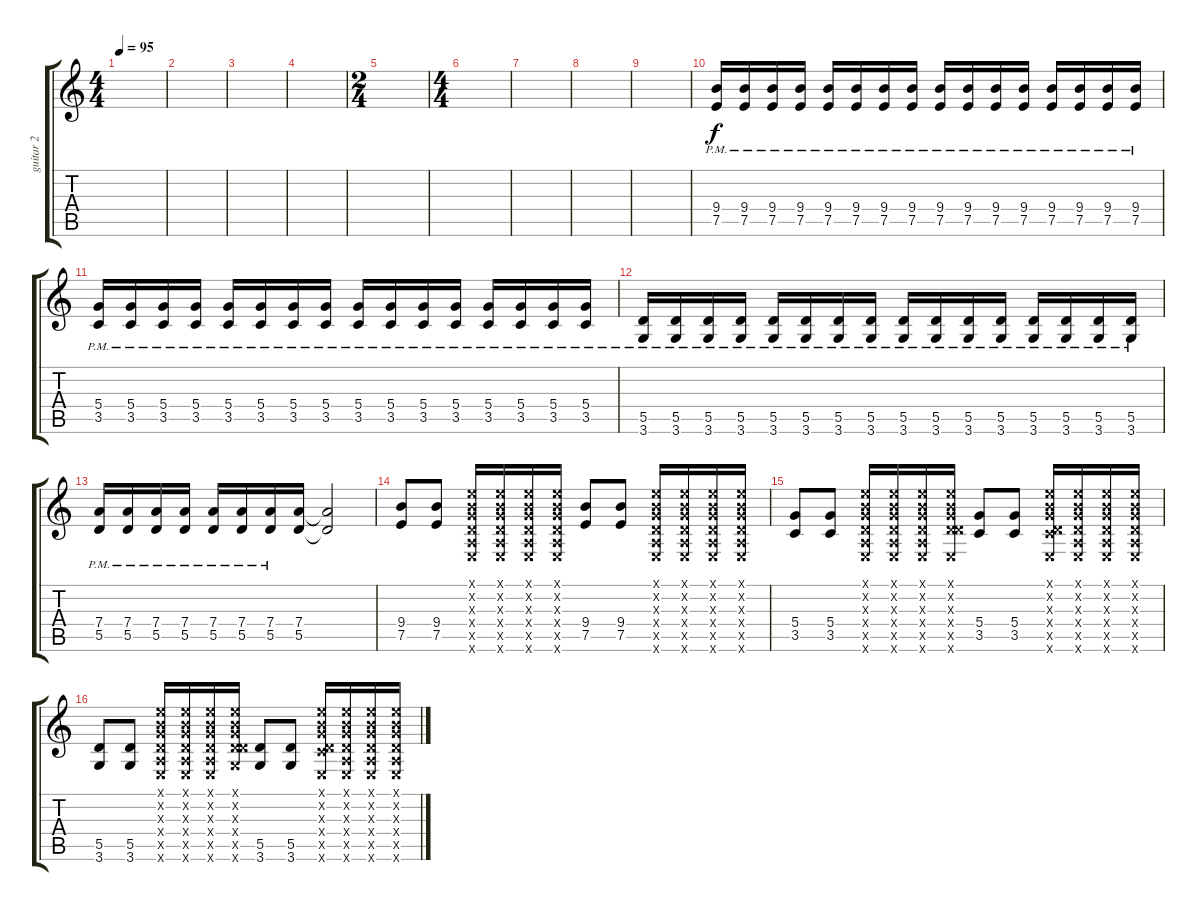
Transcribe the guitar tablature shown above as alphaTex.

\track ("guitar 2" "guitar 2") {instrument distortionguitar}
\staff {score tabs}
\tuning (E4 B3 G3 D3 A2 E2) {hide}
\ts (4 4)
\tempo 95
\clef g2
\ks c
|
|
|
|
\ts (2 4)
|
\ts (4 4)
|
|
|
|
(9.4{pm} 7.5{pm}).16 (9.4{pm} 7.5{pm}).16 (9.4{pm} 7.5{pm}).16 (9.4{pm} 7.5{pm}).16 (9.4{pm} 7.5{pm}).16 (9.4{pm} 7.5{pm}).16 (9.4{pm} 7.5{pm}).16 (9.4{pm} 7.5{pm}).16 (9.4{pm} 7.5{pm}).16 (9.4{pm} 7.5{pm}).16 (9.4{pm} 7.5{pm}).16 (9.4{pm} 7.5{pm}).16 (9.4{pm} 7.5{pm}).16 (9.4{pm} 7.5{pm}).16 (9.4{pm} 7.5{pm}).16 (9.4{pm} 7.5{pm}).16 |
(5.4{pm} 3.5{pm}).16 (5.4{pm} 3.5{pm}).16 (5.4{pm} 3.5{pm}).16 (5.4{pm} 3.5{pm}).16 (5.4{pm} 3.5{pm}).16 (5.4{pm} 3.5{pm}).16 (5.4{pm} 3.5{pm}).16 (5.4{pm} 3.5{pm}).16 (5.4{pm} 3.5{pm}).16 (5.4{pm} 3.5{pm}).16 (5.4{pm} 3.5{pm}).16 (5.4{pm} 3.5{pm}).16 (5.4{pm} 3.5{pm}).16 (5.4{pm} 3.5{pm}).16 (5.4{pm} 3.5{pm}).16 (5.4{pm} 3.5{pm}).16 |
(5.5{pm} 3.6{pm}).16 (5.5{pm} 3.6{pm}).16 (5.5{pm} 3.6{pm}).16 (5.5{pm} 3.6{pm}).16 (5.5{pm} 3.6{pm}).16 (5.5{pm} 3.6{pm}).16 (5.5{pm} 3.6{pm}).16 (5.5{pm} 3.6{pm}).16 (5.5{pm} 3.6{pm}).16 (5.5{pm} 3.6{pm}).16 (5.5{pm} 3.6{pm}).16 (5.5{pm} 3.6{pm}).16 (5.5{pm} 3.6{pm}).16 (5.5{pm} 3.6{pm}).16 (5.5{pm} 3.6{pm}).16 (5.5{pm} 3.6{pm}).16 |
(7.4{pm} 5.5{pm}).16 (7.4{pm} 5.5{pm}).16 (7.4{pm} 5.5{pm}).16 (7.4{pm} 5.5{pm}).16 (7.4{pm} 5.5{pm}).16 (7.4{pm} 5.5{pm}).16 (7.4{pm} 5.5{pm}).16 (7.4 5.5).16 (7.4{t} 5.5{t}).2 |
(9.4 7.5).8 (9.4 7.5).8 (0.1{x} 0.2{x} 0.3{x} 0.4{x} 0.5{x} 0.6{x}).16 (0.1{x} 0.2{x} 0.3{x} 0.4{x} 0.5{x} 0.6{x}).16 (0.1{x} 0.2{x} 0.3{x} 0.4{x} 0.5{x} 0.6{x}).16 (0.1{x} 0.2{x} 0.3{x} 0.4{x} 0.5{x} 0.6{x}).16 (9.4 7.5).8 (9.4 7.5).8 (0.1{x} 0.2{x} 0.3{x} 0.4{x} 0.5{x} 0.6{x}).16 (0.1{x} 0.2{x} 0.3{x} 0.4{x} 0.5{x} 0.6{x}).16 (0.1{x} 0.2{x} 0.3{x} 0.4{x} 0.5{x} 0.6{x}).16 (0.1{x} 0.2{x} 0.3{x} 0.4{x} 0.5{x} 0.6{x}).16 |
(5.4 3.5).8 (5.4 3.5).8 (0.1{x} 0.2{x} 0.3{x} 0.4{x} 0.5{x} 0.6{x}).16 (0.1{x} 0.2{x} 0.3{x} 0.4{x} 0.5{x} 0.6{x}).16 (0.1{x} 0.2{x} 0.3{x} 0.4{x} 0.5{x} 0.6{x}).16 (0.1{x} 0.2{x} 0.3{x} 0.4{x} 5.5{x} 0.6{x}).16 (5.4 3.5).8 (5.4 3.5).8 (0.1{x} 0.2{x} 0.3{x} 0.4{x} 3.5{x} 0.6{x}).16 (0.1{x} 0.2{x} 0.3{x} 0.4{x} 0.5{x} 0.6{x}).16 (0.1{x} 0.2{x} 0.3{x} 0.4{x} 0.5{x} 0.6{x}).16 (0.1{x} 0.2{x} 0.3{x} 0.4{x} 0.5{x} 0.6{x}).16 |
(5.5 3.6).8 (5.5 3.6).8 (0.1{x} 0.2{x} 0.3{x} 0.4{x} 0.5{x} 0.6{x}).16 (0.1{x} 0.2{x} 0.3{x} 0.4{x} 0.5{x} 0.6{x}).16 (0.1{x} 0.2{x} 0.3{x} 0.4{x} 0.5{x} 0.6{x}).16 (0.1{x} 0.2{x} 0.3{x} 0.4{x} 5.5{x} 3.6{x}).16 (5.5 3.6).8 (5.5 3.6).8 (0.1{x} 0.2{x} 0.3{x} 0.4{x} 3.5{x} 0.6{x}).16 (0.1{x} 0.2{x} 0.3{x} 0.4{x} 0.5{x} 0.6{x}).16 (0.1{x} 0.2{x} 0.3{x} 0.4{x} 0.5{x} 0.6{x}).16 (0.1{x} 0.2{x} 0.3{x} 0.4{x} 0.5{x} 0.6{x}).16
